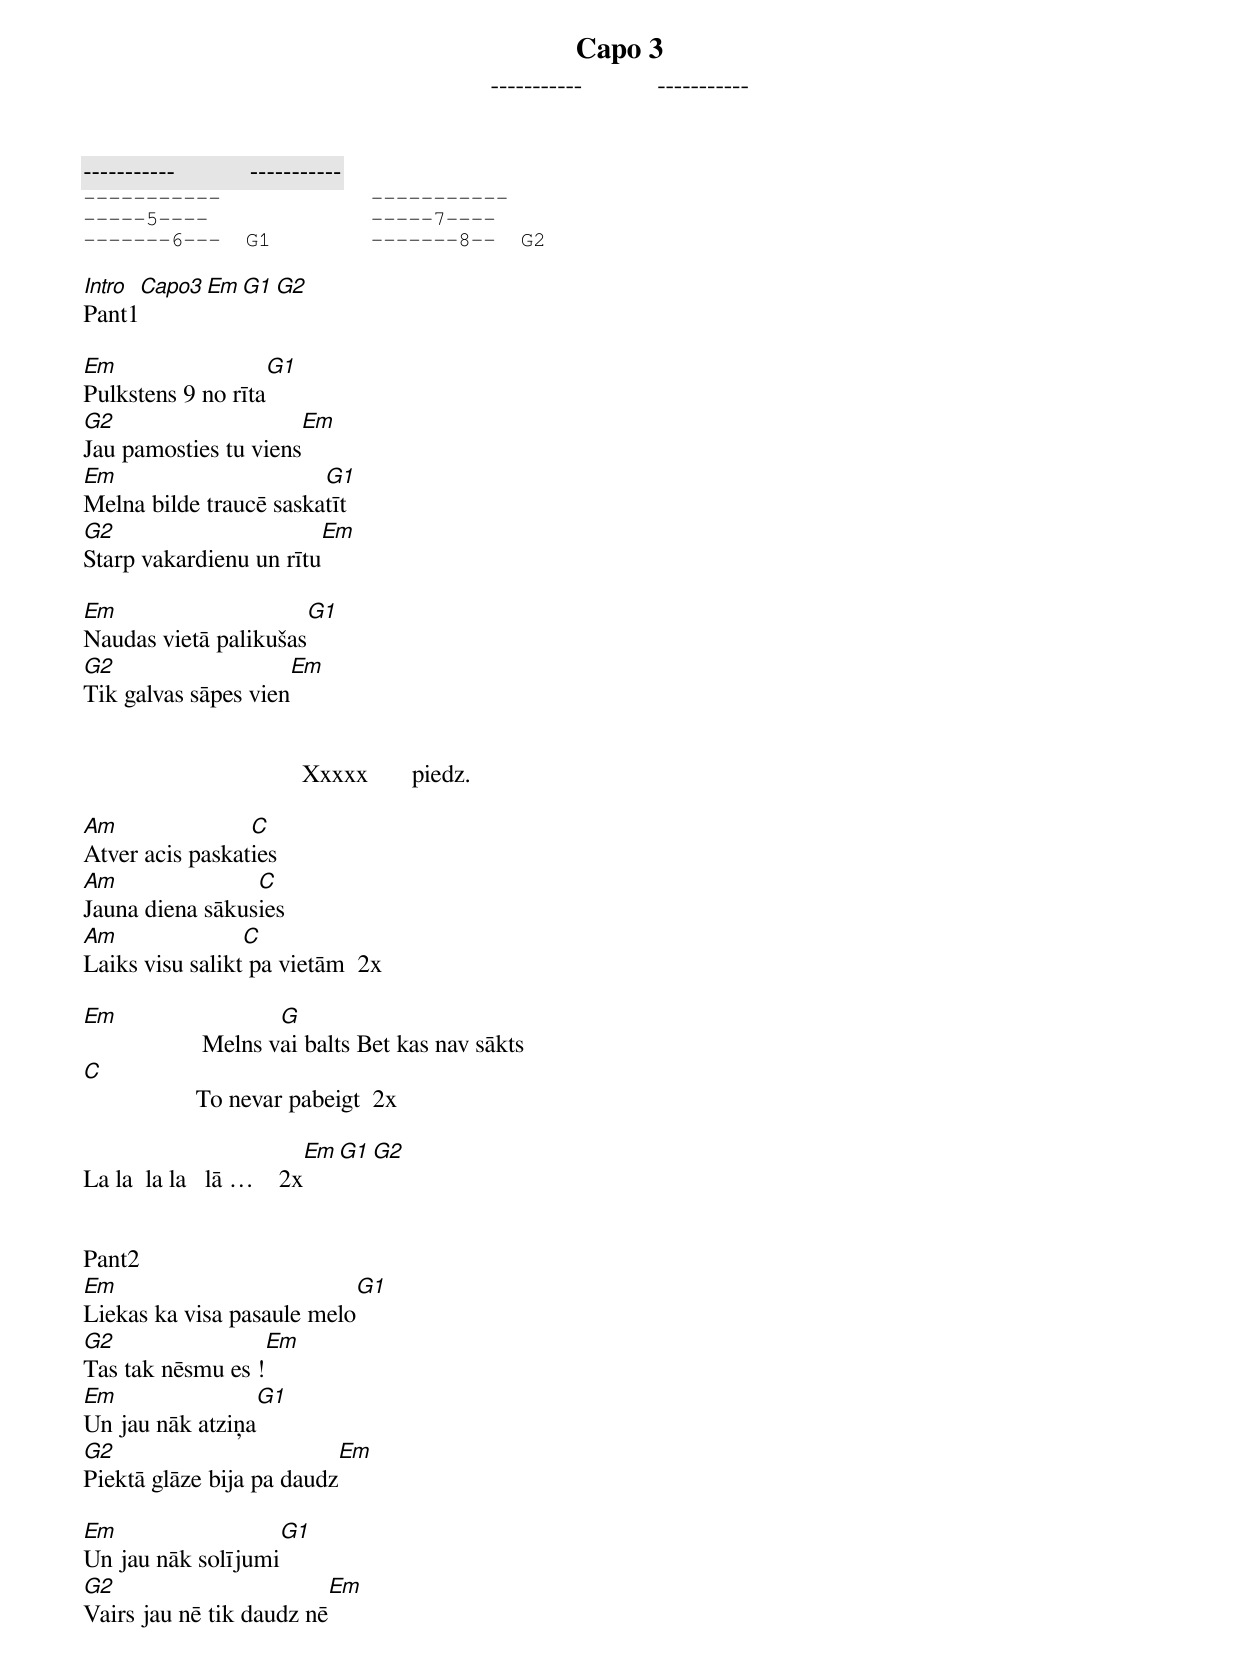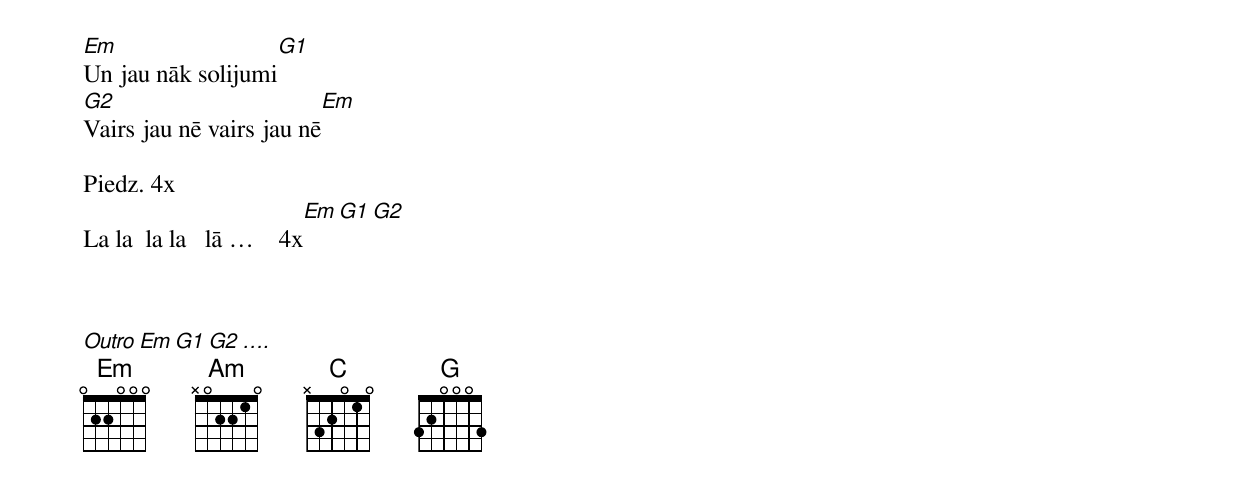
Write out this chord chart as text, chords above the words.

Capo 3
-----------            -----------
-----------            -----------
-----------            -----------
-----5----             -----7----
-------6---  G1        -------8--  G2

Intro  Capo3     Em G1 G2
Pant1

Em                      G1
Pulkstens 9 no rīta
G2                       Em
Jau pamosties tu viens
Em                      G1
Melna bilde traucē saskatīt
G2                          Em
Starp vakardienu un rītu

Em                        G1
Naudas vietā palikušas
G2                        Em
Tik galvas sāpes vien


                                   Xxxxx       piedz.

Am               C
Atver acis paskaties
Am               C
Jauna diena sākusies
Am               C
Laiks visu salikt pa vietām  2x

Em                        G
                   Melns vai balts Bet kas nav sākts
C
                  To nevar pabeigt  2x

                                          Em    G1     G2
La la  la la   lā …    2x


Pant2
Em                              G1
Liekas ka visa pasaule melo
G2                              Em
Tas tak nēsmu es !
Em                            G1
Un jau nāk atziņa
G2                             Em
Piektā glāze bija pa daudz

Em                             G1
Un jau nāk solījumi
G2                                Em
Vairs jau nē tik daudz nē
Em                             G1
Un jau nāk solijumi
G2                              Em
Vairs jau nē vairs jau nē

Piedz. 4x
                                          Em    G1     G2
La la  la la   lā …    4x



Outro Em G1 G2 ….
